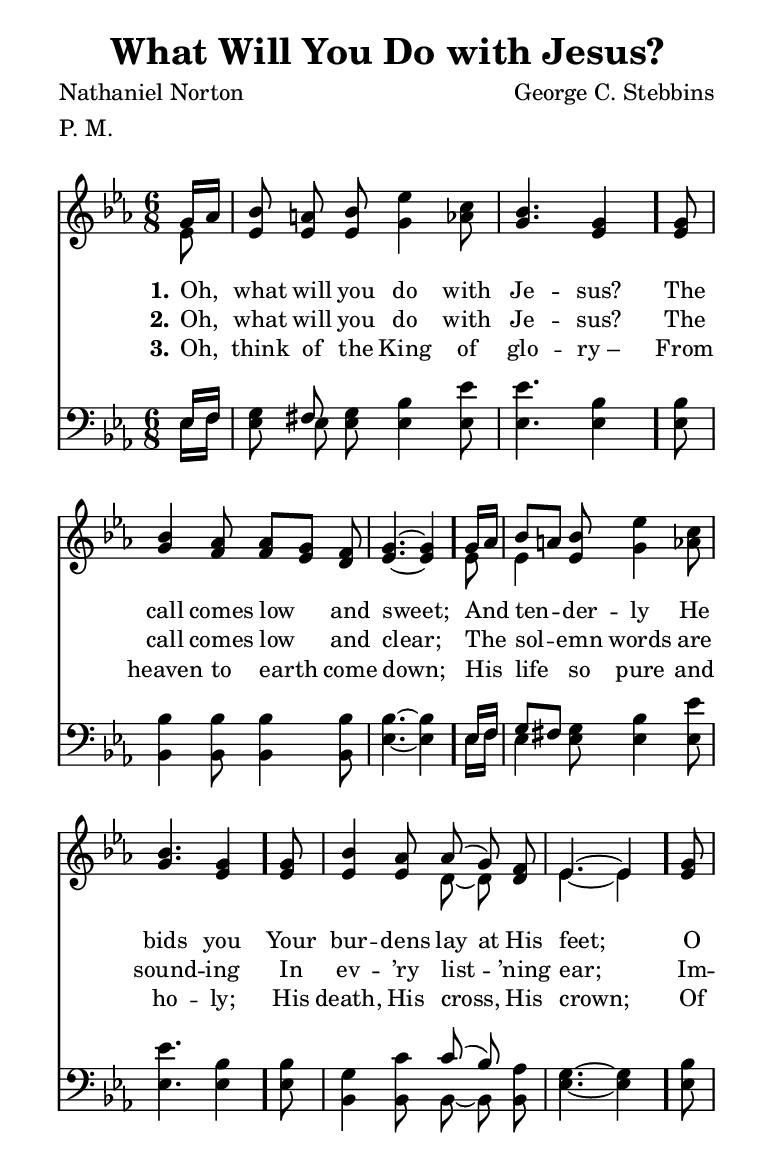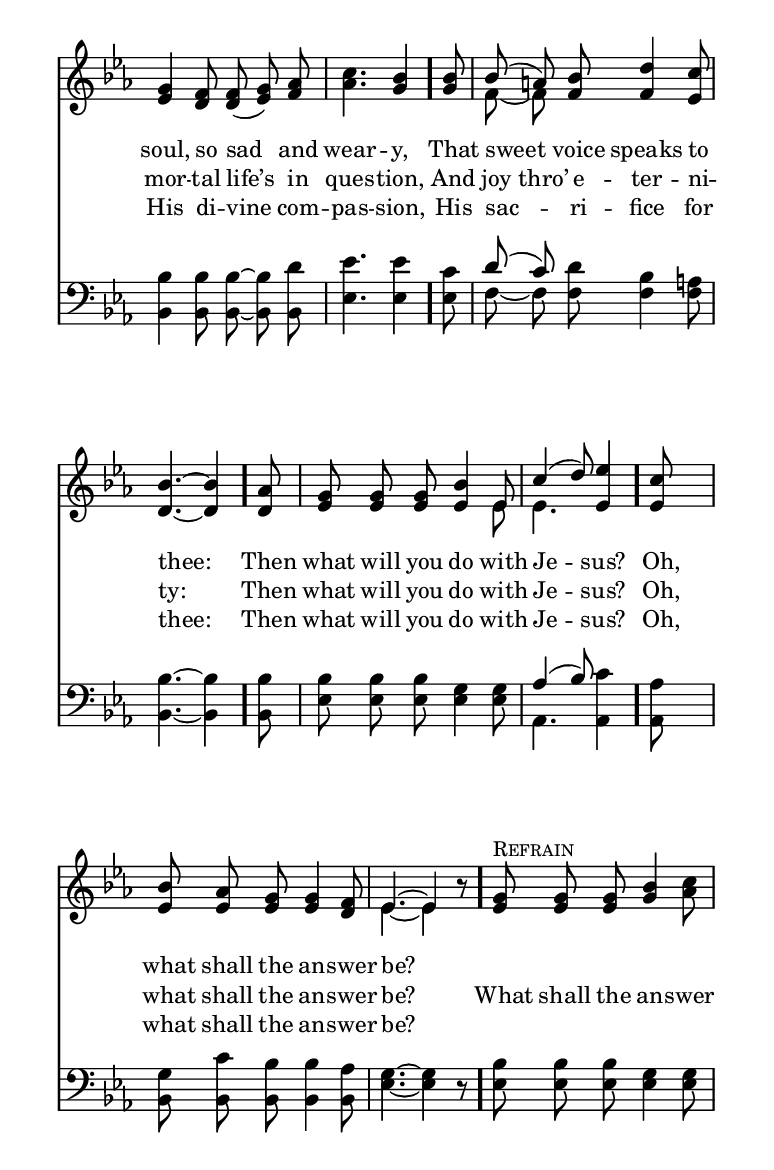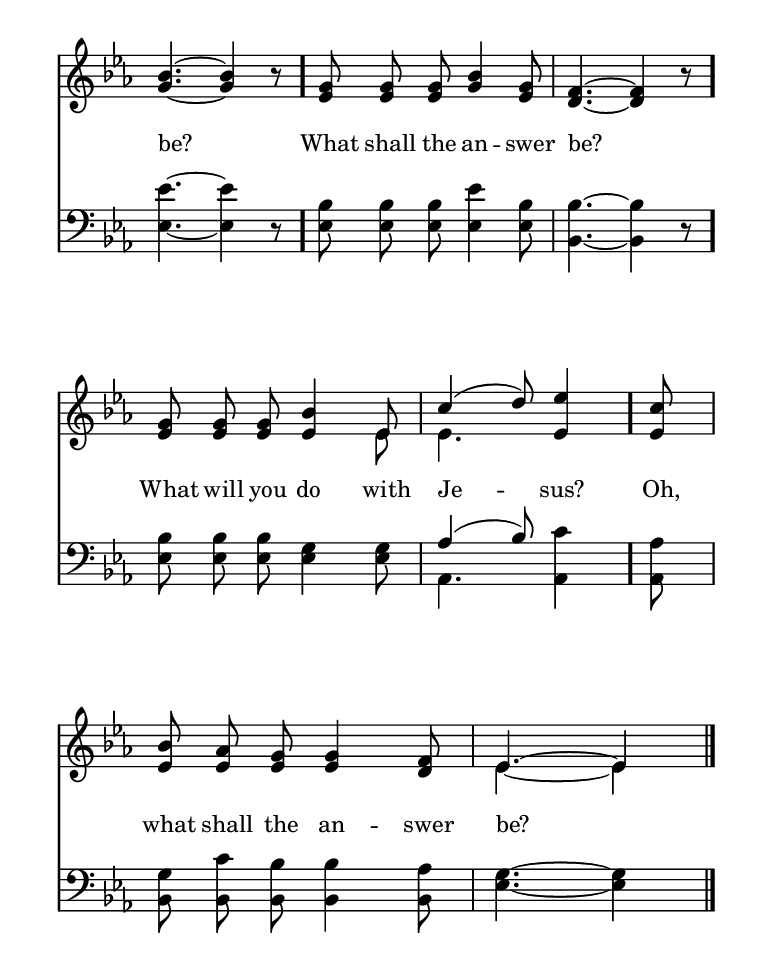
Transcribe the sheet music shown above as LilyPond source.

\include "common/global.ily"
\paper {
  \include "common/paper.ily"
  ragged-last-bottom = ##t
  systems-per-page = #(cond (is-eogsized 4) (#t #f))
  system-count = #(cond (is-eogsized 6) (#t #f))
}

\header{
  %gospel
  hymnnumber = "134"
  title = "What Will You Do with Jesus?"
  tunename = ""
  meter = "P. M."
  poet = "Nathaniel Norton"
  composer = "George C. Stebbins"
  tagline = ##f
}

% for fermata in MIDI
ta = { \tempo 4=80 }
tb = { \tempo 4=40 }

global = {
  \include "common/overrides.ily"
  \override Staff.TimeSignature.style = #'numbered
  \time 6/8
  \override Score.MetronomeMark.transparent = ##t % hide all fermata changes too
  \ta
  \key ees \major
  \partial 8
  \autoBeamOff
}

notesSoprano = {
\global
\relative c'' {

  g16[ aes] | bes8 a bes ees4 c8 | bes4. g4
  g8 | bes4 aes8 aes[ g] f | g4. ~ g4
  g16[ aes] | bes8[ a] bes ees4 c8 | bes4. g4
  g8 | bes4 aes8 aes( g) f | ees4. ~ ees4
  g8 | g4 f8 f( g) aes | c4. bes4
  bes8 | bes( a) bes d4 c8 | bes4. ~ bes4
  aes8 | g g g bes4 ees,8 | c'4( d8) \tb ees4 \ta
  c8 | bes aes g g4 f8 | ees4. ~ ees4 r8 |

  << s^\markup { \small \caps "Refrain" }
  { g8 g g bes4 c8 | bes4. ~ bes4 r8 } >>
  g8 g g bes4 g8 | f4. ~ f4 r8 |
  g g g bes4 ees,8 | c'4( d8) \tb ees4 \ta
  c8 | bes aes g g4 f8 | ees4. ~ ees4

  \bar "|."

}
}

notesAlto = {
\global
\relative e' {

  ees8 | ees ees ees g4 aes8 | g4. ees4
  ees8 | g4 f8 f[ ees] d | ees4. ~ ees4
  ees8 | ees4 ees8 g4 aes8 | g4. ees4
  ees8 | ees4 ees8 d ~ d d | ees4. ~ ees4
  ees8 | ees4 d8 d( ees) f | aes4. g4
  g8 | f ~ f f f4 ees8 | d4. ~ d4
  d8 | ees ees ees ees4 ees8 | ees4. ees4
  ees8 | ees ees ees ees4 d8 | ees4. ~ ees4 r8 |

  ees8 ees ees g4 aes8 | g4. ~ g4 r8 |
  ees8 ees ees g4 ees8 | d4. ~ d4 r8 |
  ees ees ees ees4 ees8 | ees4. ees4
  ees8 | ees ees ees ees4 d8 | ees4. ~ ees4

}
}

notesTenor = {
\global
\relative a {

  ees16[ f] | g8 fis g bes4 ees8 | ees4. bes4
  bes8 | bes4 bes8 bes4 bes8 | bes4. ~ bes4
  ees,16[ f] | g8[ fis] g bes4 ees8 | ees4. bes4
  bes8 | g4 c8 c( bes) aes | g4. ~ g4
  bes8 | bes4 bes8 bes ~ bes d | ees4. ees4
  c8 | d( c) d bes4 a8 | bes4. ~ bes4
  bes8 | bes bes bes g4 g8 | aes4( bes8) c4
  aes8 | g c bes bes4 aes8 | g4. ~ g4 r8 |

  bes8 bes bes g4 g8 | ees'4. ~ ees4 r8 |
  bes8 bes bes ees4 bes8 | bes4. ~ bes4 r8 |
  bes bes bes g4 g8 | aes4( bes8) c4
  aes8 | g c bes bes4 aes8 | g4. ~ g4

}
}

notesBass = {
\global
\relative f {

  ees16[ f] | ees8 ees ees ees4 ees8 | ees4. ees4
  ees8 | bes4 bes8 bes4 bes8 | ees4. ~ ees4
  ees16[ f] | ees4 ees8 ees4 ees8 | ees4. ees4
  ees8 | bes4 bes8 bes ~ bes bes | ees4. ~ ees4
  ees8 | bes4 bes8 bes ~ bes bes | ees4. ees4
  ees8 | f ~ f f f4 f8 | bes,4. ~ bes4
  bes8 | ees ees ees ees4 ees8 | aes,4. aes4
  aes8 | bes bes bes bes4 bes8 | ees4. ~ ees4 r8 |

  ees8 ees ees ees4 ees8 | ees4. ~ ees4 r8 |
  ees8 ees ees ees4 ees8 | bes4. ~ bes4 r8 |
  ees ees ees ees4 ees8 | aes,4. aes4
  aes8 | bes bes bes bes4 bes8 | ees4. ~ ees4

}
}

Refrain = \lyricmode {

What shall the an -- swer be? \bar "."
What shall the an -- swer be? \bar "." \eogbreak
What will you do with Je -- sus? \bar "."
Oh, what shall the an -- swer be? \bar "." \eogbreak

}

wordsA = \lyricmode {
\set stanza = "1."

Oh, what will you do with Je -- sus? \bar "."
The call comes low and sweet; \bar "." \eogbreak
And ten -- der -- ly He bids you \bar "."
Your bur -- dens { \mon } lay at { \moff } His feet; \bar "." \eogbreak
O soul, so sad and wear -- y, \bar "."
That sweet voice speaks to thee: \bar "." \eogbreak
Then what will you do with Je -- sus? \bar "."
Oh, what shall the an -- swer be? \bar "." \eogbreak

}

wordsB = \lyricmode {
\set stanza = "2."

Oh, what will you do with Je -- sus?
The call comes low and clear;
The sol -- emn words are sound -- ing
In ev -- ’ry list -- ’ning ear;
Im -- mor -- tal life’s in ques -- tion,
And { \mon } joy thro’ { \moff } e -- ter -- ni -- ty:
Then what will you do with Je -- sus?
Oh, what shall the an -- swer be?

\Refrain

}

wordsC = \lyricmode {
\set stanza = "3."

Oh, think of the King of glo -- ry_–
From heaven to earth come down;
His life so pure and ho -- ly;
His death, His cross, His crown;
Of His di -- vine com -- pas -- sion,
His sac -- ri -- fice for thee:
Then what will you do with Je -- sus?
Oh, what shall the an -- swer be?

}

\score {
  \context ChoirStaff <<
    \context Staff = upper <<
      \set Staff.autoBeaming = ##f
      \set ChoirStaff.systemStartDelimiter = #'SystemStartBar
      \set ChoirStaff.printPartCombineTexts = ##f
      \partcombine #'(2 . 11) \notesSoprano \notesAlto
      \context NullVoice = sopranos { \voiceOne << \notesSoprano >> }
      \context Lyrics = one   \lyricsto sopranos \wordsA
      \context Lyrics = two   \lyricsto sopranos \wordsB
      \context Lyrics = three \lyricsto sopranos \wordsC
    >>
    \context Staff = men <<
      \set Staff.autoBeaming = ##f
      \clef bass
      \set ChoirStaff.printPartCombineTexts = ##f
      \partcombine #'(2 . 11) \notesTenor \notesBass
    >>
  >>
  \layout {
    \include "common/layout.ily"
  }
  #(cond ((ly:get-option 'eog-midi-permitted) #{ \midi{
    \include "common/midi.ily"
  } #}))
}

\version "2.19.49"  % necessary for upgrading to future LilyPond versions.

% vi:set et ts=2 sw=2 ai nocindent syntax=lilypond:
